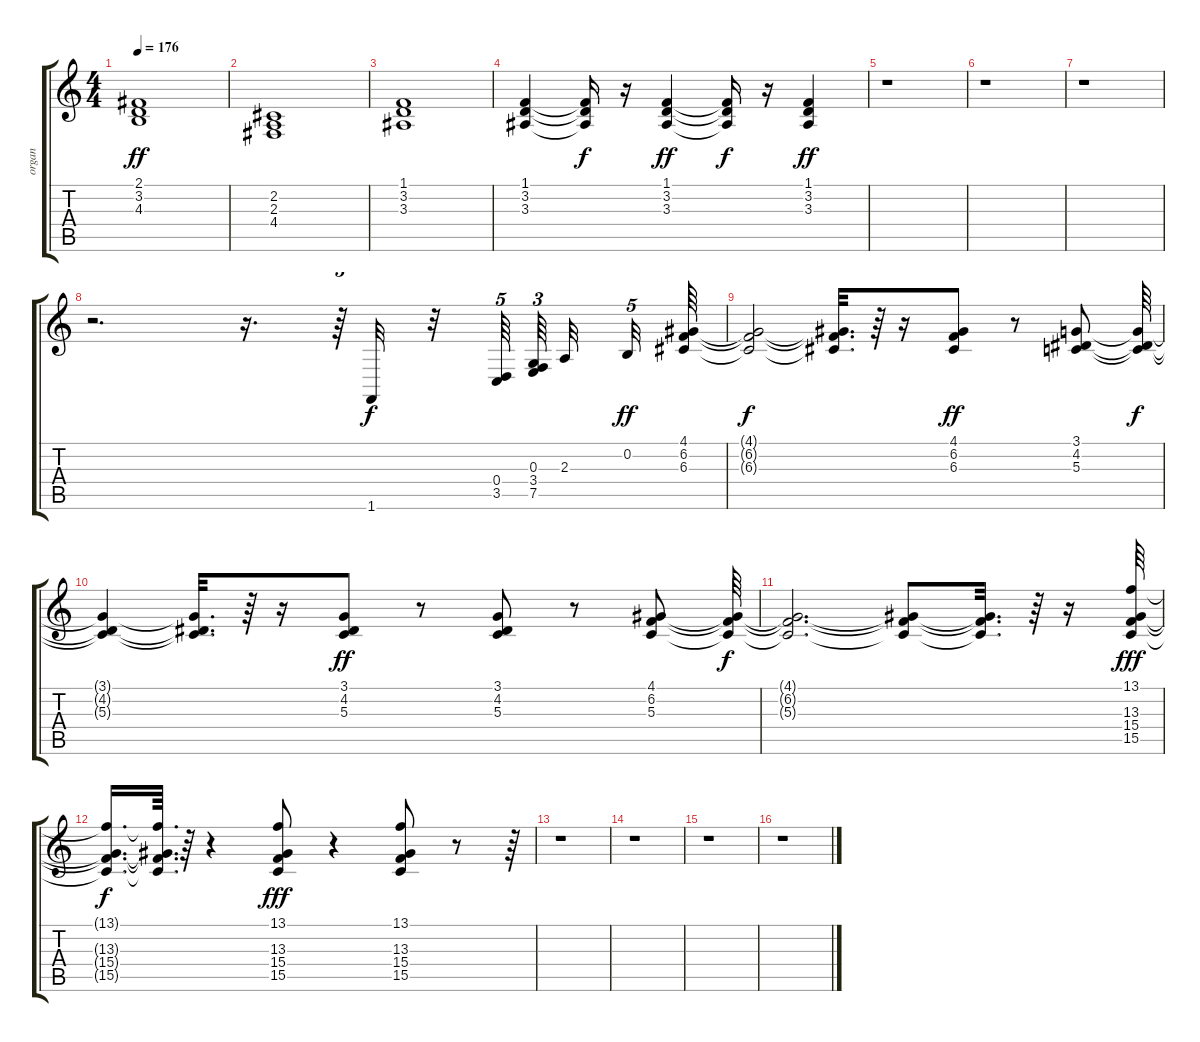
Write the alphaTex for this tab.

\track ("organ" "organ") {instrument rockorgan}
\staff {score tabs}
\tuning (E4 B3 G3 D3 A2 E2) {hide}
\ts (4 4)
\tempo 176
\clef g2
\ks c
(2.1 3.2 4.3).1{dy ff} |
(2.2 2.3 4.4).1 |
(1.1 3.2 3.3).1 |
(1.1 3.2 3.3).4 (1.1{t} 3.2{t} 3.3{t}).16{dy f} r.16 (1.1 3.2 3.3).4{dy ff} (1.1{t} 3.2{t} 3.3{t}).16{dy f} r.16 (1.1 3.2 3.3).4{dy ff} |
r.1 |
r.1 |
r.1 |
r.2{d} r.16{d} r.64{tu (3 2)} 1.6.32{dy f} r.32 (0.4 3.5).64{tu (5 4)} (0.3 3.4 7.5).64{tu (3 2)} 2.3.32 0.2.32{tu (5 4) dy ff} (4.1 6.2 6.3).64 |
(4.1{t} 6.2{t} 6.3{t}).2{dy f} (4.1{t} 6.2{t} 6.3{t}).32{d} r.64 r.16 (4.1 6.2 6.3).8{dy ff} r.8 (3.1 4.2 5.3).8 (3.1{t} 4.2{t} 5.3{t}).64{dy f} |
(3.1{t} 4.2{t} 5.3{t}).4 (3.1{t} 4.2{t} 5.3{t}).32{d} r.64 r.16 (3.1 4.2 5.3).8{dy ff} r.8 (3.1 4.2 5.3).8 r.8 (4.1 6.2 5.3).8 (4.1{t} 6.2{t} 5.3{t}).64{dy f} |
(4.1{t} 6.2{t} 5.3{t}).2{d} (4.1{t} 6.2{t} 5.3{t}).8 (4.1{t} 6.2{t} 5.3{t}).32{d} r.64 r.16 (13.1 13.3 15.4 15.5).64{dy fff} |
(13.1{t} 13.3{t} 15.4{t} 15.5{t}).16{d dy f} (13.1{t} 13.3{t} 15.4{t} 15.5{t}).64{d} r.64 r.4 (13.1 13.3 15.4 15.5).8{dy fff} r.4 (13.1 13.3 15.4 15.5).8 r.8 r.64 |
r.1 |
r.1 |
r.1 |
r.1
